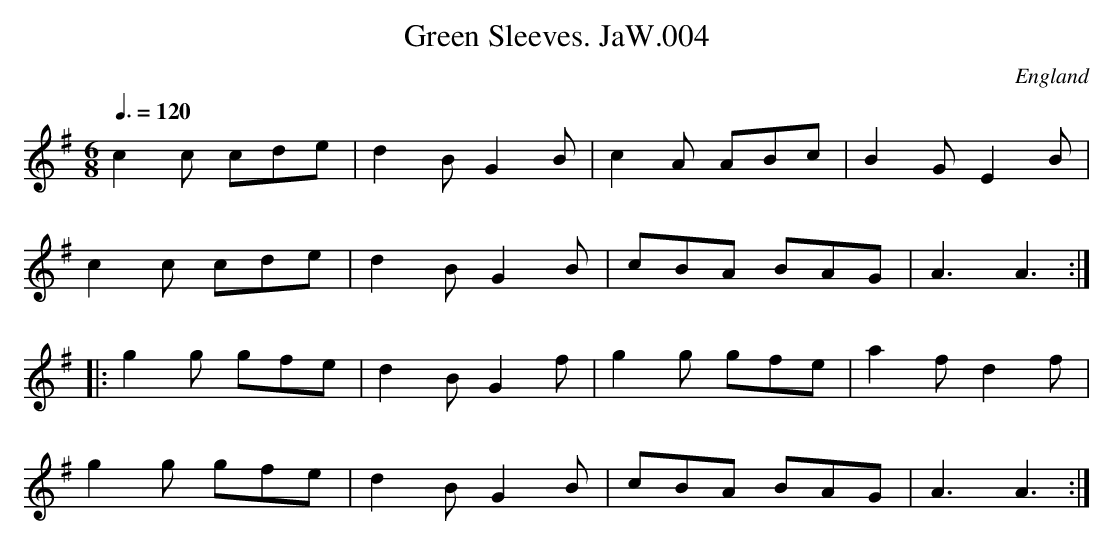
X:1
T:Green Sleeves. JaW.004
L:1/8
M:6/8
O:England
Q:3/8=120
K:G
c2c cde|d2BG2B|c2A ABc|B2GE2B|!
c2c cde|d2B G2B|cBA BAG|A3A3:|!
|:g2g gfe|d2BG2f|g2g gfe|a2fd2f|!
g2g gfe|d2B G2B|cBA BAG|A3A3:|
